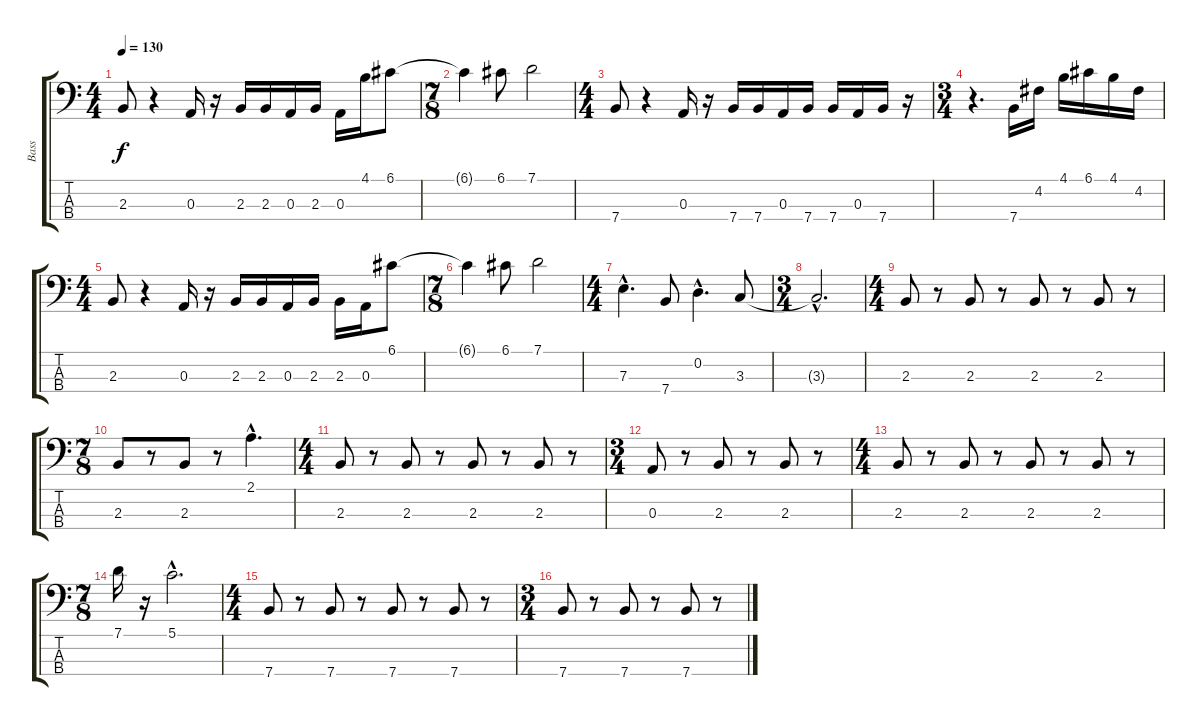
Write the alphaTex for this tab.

\track ("Bass" "Bass") {instrument electricbassfinger}
\staff {score tabs}
\tuning (G2 D2 A1 E1) {hide}
\ts (4 4)
\tempo 130
\clef f4
\ks c
2.3.8{dy f} r.4 0.3.16 r.16 2.3.16 2.3.16 0.3.16 2.3.16 0.3.16 4.1.16 6.1.8 |
\ts (7 8)
6.1{t}.4 6.1.8 7.1.2 |
\ts (4 4)
7.4.8 r.4 0.3.16 r.16 7.4.16 7.4.16 0.3.16 7.4.16 7.4.16 0.3.16 7.4.16 r.16 |
\ts (3 4)
r.4{d} 7.4.16 4.2.16 4.1.16 6.1.16 4.1.16 4.2.16 |
\ts (4 4)
2.3.8 r.4 0.3.16 r.16 2.3.16 2.3.16 0.3.16 2.3.16 2.3.16 0.3.16 6.1.8 |
\ts (7 8)
6.1{t}.4 6.1.8 7.1.2 |
\ts (4 4)
7.3{hac}.4{d} 7.4.8 0.2{hac}.4{d} 3.3.8 |
\ts (3 4)
3.3{hac t}.2{d} |
\ts (4 4)
2.3.8 r.8 2.3.8 r.8 2.3.8 r.8 2.3.8 r.8 |
\ts (7 8)
2.3.8 r.8 2.3.8 r.8 2.1{hac}.4{d} |
\ts (4 4)
2.3.8 r.8 2.3.8 r.8 2.3.8 r.8 2.3.8 r.8 |
\ts (3 4)
0.3.8 r.8 2.3.8 r.8 2.3.8 r.8 |
\ts (4 4)
2.3.8 r.8 2.3.8 r.8 2.3.8 r.8 2.3.8 r.8 |
\ts (7 8)
7.1.16 r.16 5.1{hac}.2{d} |
\ts (4 4)
7.4.8 r.8 7.4.8 r.8 7.4.8 r.8 7.4.8 r.8 |
\ts (3 4)
7.4.8 r.8 7.4.8 r.8 7.4.8 r.8
